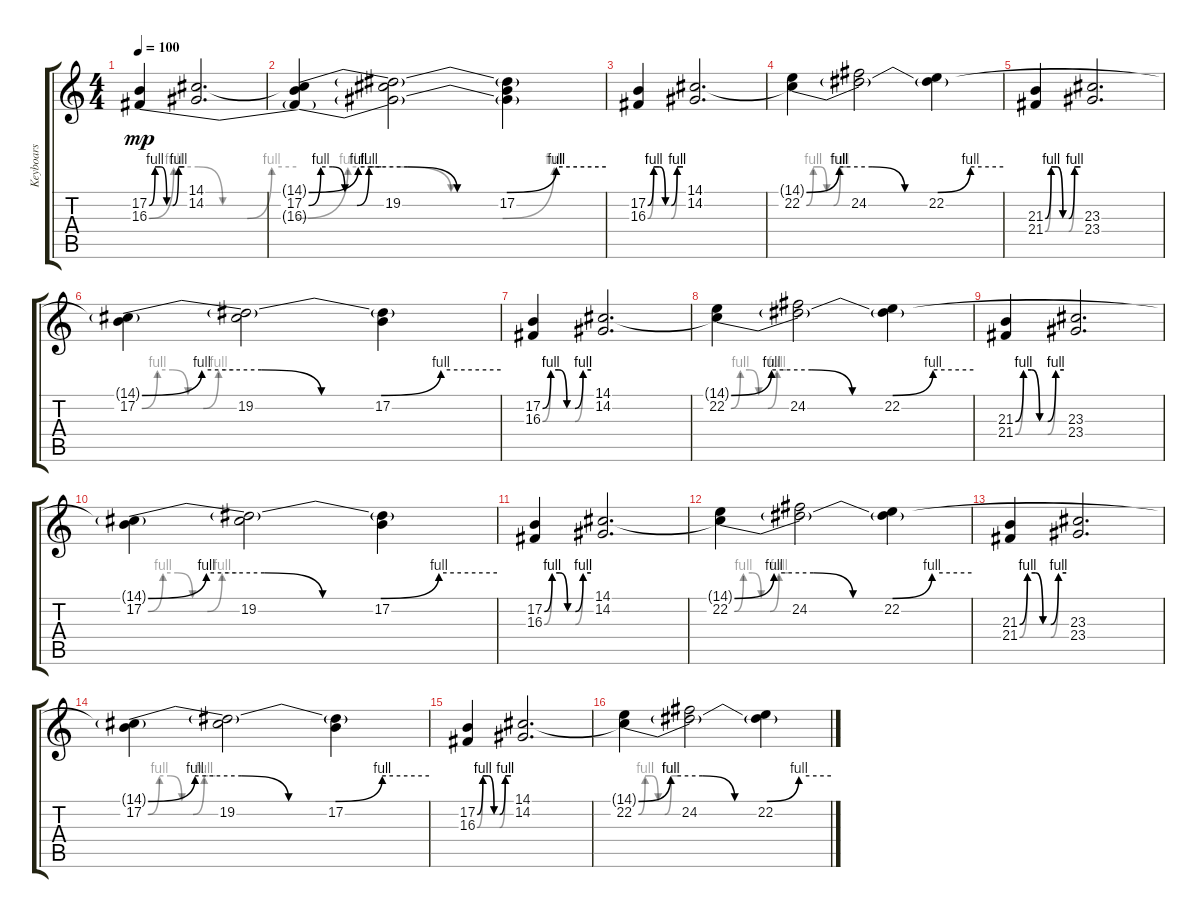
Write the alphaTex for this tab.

\track ("Keyboars" "Keyboars") {instrument lead2sawtooth}
\staff {score tabs}
\tuning (B3 Gb3 D3 A2 E2 B1) {hide}
\ts (4 4)
\tempo 100
\clef g2
\ks c
(17.2{be (custom 0 0 10 4 20 4 30 0 40 0 50 4 60 4)} 16.3{be (custom 0 0 10 4 20 4 30 0 40 0 50 4 60 4)}).4{dy mp} (14.1 14.2).2{d} |
(14.1{be (custom 0 0 10 4 20 4 30 0 40 0 50 4 60 4) t} 17.2{be (custom 0 0 10 4 20 4 30 0 40 0 50 4 60 4)} 16.3{be (custom 0 0 10 4 20 4 30 0 40 0 50 4 60 4) t}).4 (14.1{t} 19.2 16.3{t}).2 (14.1{t} 17.2 16.3{t}).4 |
(17.2{be (custom 0 0 10 4 20 4 30 0 40 0 50 4 60 4)} 16.3{be (custom 0 0 10 4 20 4 30 0 40 0 50 4 60 4)}).4 (14.1 14.2).2{d} |
(14.1{be (custom 0 0 10 4 20 4 30 0 40 0 50 4 60 4) t} 22.2{be (custom 0 0 10 4 20 4 30 0 40 0 50 4 60 4)}).4 (14.1{t} 24.2).2 (14.1{t} 22.2).4 |
(21.3{be (custom 0 0 10 4 20 4 30 0 40 0 50 4 60 4)} 21.4{be (custom 0 0 10 4 20 4 30 0 40 0 50 4 60 4)}).4 (23.3 23.4).2{d} |
(14.1{be (custom 0 0 10 4 20 4 30 0 40 0 50 4 60 4) t} 17.2{be (custom 0 0 10 4 20 4 30 0 40 0 50 4 60 4)}).4 (14.1{t} 19.2).2 (14.1{t} 17.2).4 |
(17.2{be (custom 0 0 10 4 20 4 30 0 40 0 50 4 60 4)} 16.3{be (custom 0 0 10 4 20 4 30 0 40 0 50 4 60 4)}).4 (14.1 14.2).2{d} |
(14.1{be (custom 0 0 10 4 20 4 30 0 40 0 50 4 60 4) t} 22.2{be (custom 0 0 10 4 20 4 30 0 40 0 50 4 60 4)}).4 (14.1{t} 24.2).2 (14.1{t} 22.2).4 |
(21.3{be (custom 0 0 10 4 20 4 30 0 40 0 50 4 60 4)} 21.4{be (custom 0 0 10 4 20 4 30 0 40 0 50 4 60 4)}).4 (23.3 23.4).2{d} |
(14.1{be (custom 0 0 10 4 20 4 30 0 40 0 50 4 60 4) t} 17.2{be (custom 0 0 10 4 20 4 30 0 40 0 50 4 60 4)}).4 (14.1{t} 19.2).2 (14.1{t} 17.2).4 |
(17.2{be (custom 0 0 10 4 20 4 30 0 40 0 50 4 60 4)} 16.3{be (custom 0 0 10 4 20 4 30 0 40 0 50 4 60 4)}).4 (14.1 14.2).2{d} |
(14.1{be (custom 0 0 10 4 20 4 30 0 40 0 50 4 60 4) t} 22.2{be (custom 0 0 10 4 20 4 30 0 40 0 50 4 60 4)}).4 (14.1{t} 24.2).2 (14.1{t} 22.2).4 |
(21.3{be (custom 0 0 10 4 20 4 30 0 40 0 50 4 60 4)} 21.4{be (custom 0 0 10 4 20 4 30 0 40 0 50 4 60 4)}).4 (23.3 23.4).2{d} |
(14.1{be (custom 0 0 10 4 20 4 30 0 40 0 50 4 60 4) t} 17.2{be (custom 0 0 10 4 20 4 30 0 40 0 50 4 60 4)}).4 (14.1{t} 19.2).2 (14.1{t} 17.2).4 |
(17.2{be (custom 0 0 10 4 20 4 30 0 40 0 50 4 60 4)} 16.3{be (custom 0 0 10 4 20 4 30 0 40 0 50 4 60 4)}).4 (14.1 14.2).2{d} |
(14.1{be (custom 0 0 10 4 20 4 30 0 40 0 50 4 60 4) t} 22.2{be (custom 0 0 10 4 20 4 30 0 40 0 50 4 60 4)}).4 (14.1{t} 24.2).2 (14.1{t} 22.2).4
